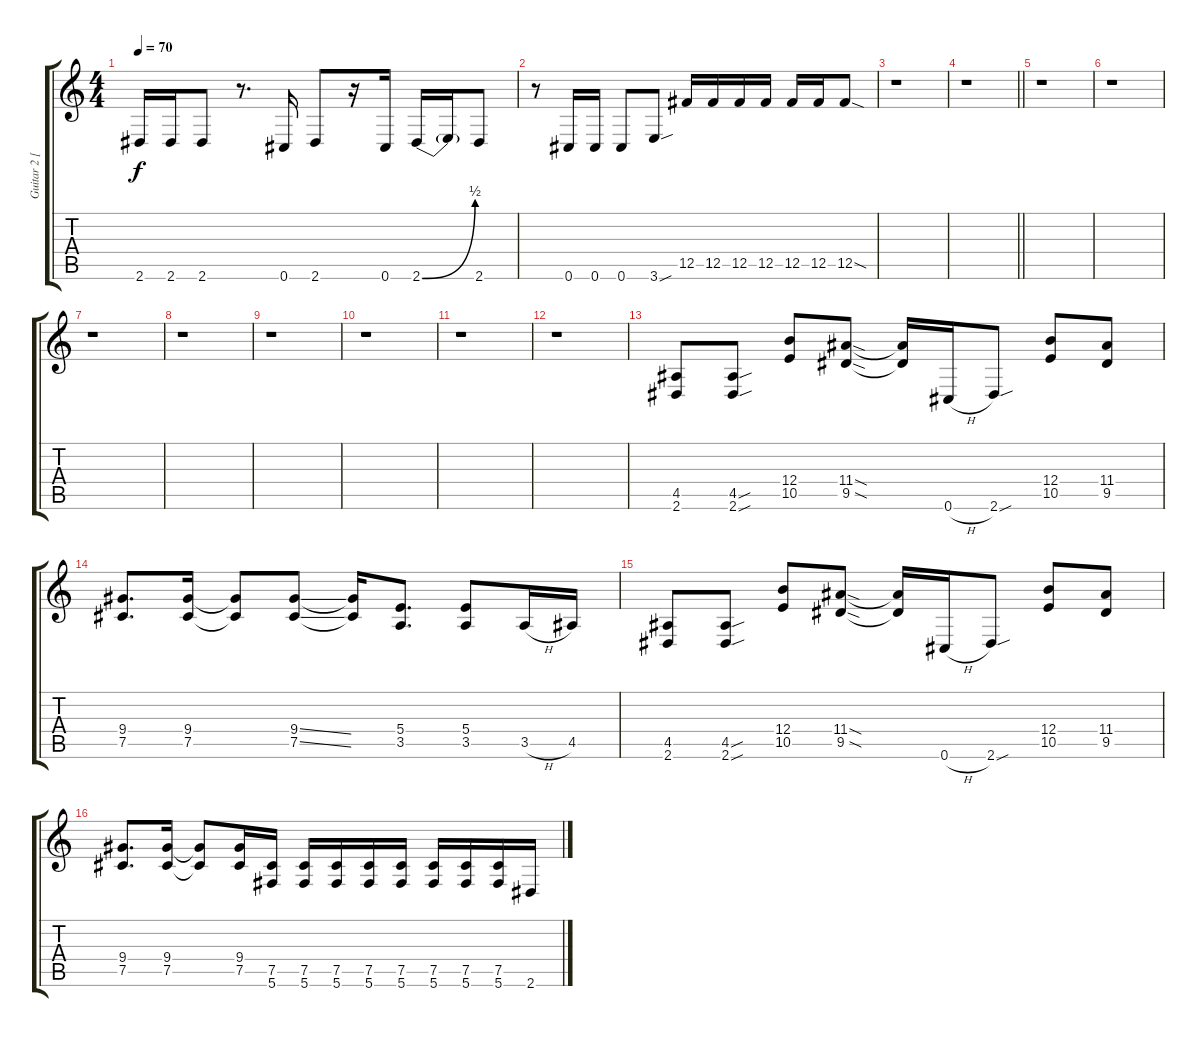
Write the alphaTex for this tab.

\track ("Guitar 2 [Dis]" "Guitar 2 [") {instrument distortionguitar}
\staff {score tabs}
\tuning (Db4 Ab3 E3 B2 Gb2 Db2) {hide}
\ts (4 4)
\tempo 70
\clef g2
\ks c
2.6.16{dy f} 2.6.16 2.6.8 r.8{d} 0.6.16 2.6.8 r.16 0.6.16 2.6{be (bend 0 0 60 2)}.16 2.6{t}.16 2.6.8 |
r.8 0.6.16 0.6.16 0.6.8 3.6{sou}.8 12.5.16 12.5.16 12.5.16 12.5.16 12.5.16 12.5.16 12.5{sod}.8 |
r.1 |
\barLineRight lightlight
r.1 |
r.1 |
r.1 |
r.1 |
r.1 |
r.1 |
r.1 |
r.1 |
r.1 |
(4.5 2.6).8 (4.5{sou} 2.6{sou}).8 (12.4 10.5).8 (11.4{sod} 9.5{sod}).8 (11.4{t} 9.5{t}).16 0.6{h}.16 2.6{sou}.8 (12.4 10.5).8 (11.4 9.5).8 |
(9.4 7.5).8{d} (9.4 7.5).16 (9.4{t} 7.5{t}).8 (9.4{ss} 7.5{ss}).8 (9.4{t} 7.5{t}).16 (5.4 3.5).8{d} (5.4 3.5).8 3.5{h}.16 4.5.16 |
(4.5 2.6).8 (4.5{sou} 2.6{sou}).8 (12.4 10.5).8 (11.4{sod} 9.5{sod}).8 (11.4{t} 9.5{t}).16 0.6{h}.16 2.6{sou}.8 (12.4 10.5).8 (11.4 9.5).8 |
(9.4 7.5).8{d} (9.4 7.5).16 (9.4{t} 7.5{t}).8 (9.4 7.5).16 (7.5 5.6).16 (7.5 5.6).16 (7.5 5.6).16 (7.5 5.6).16 (7.5 5.6).16 (7.5 5.6).16 (7.5 5.6).16 (7.5 5.6).16 2.6.16
